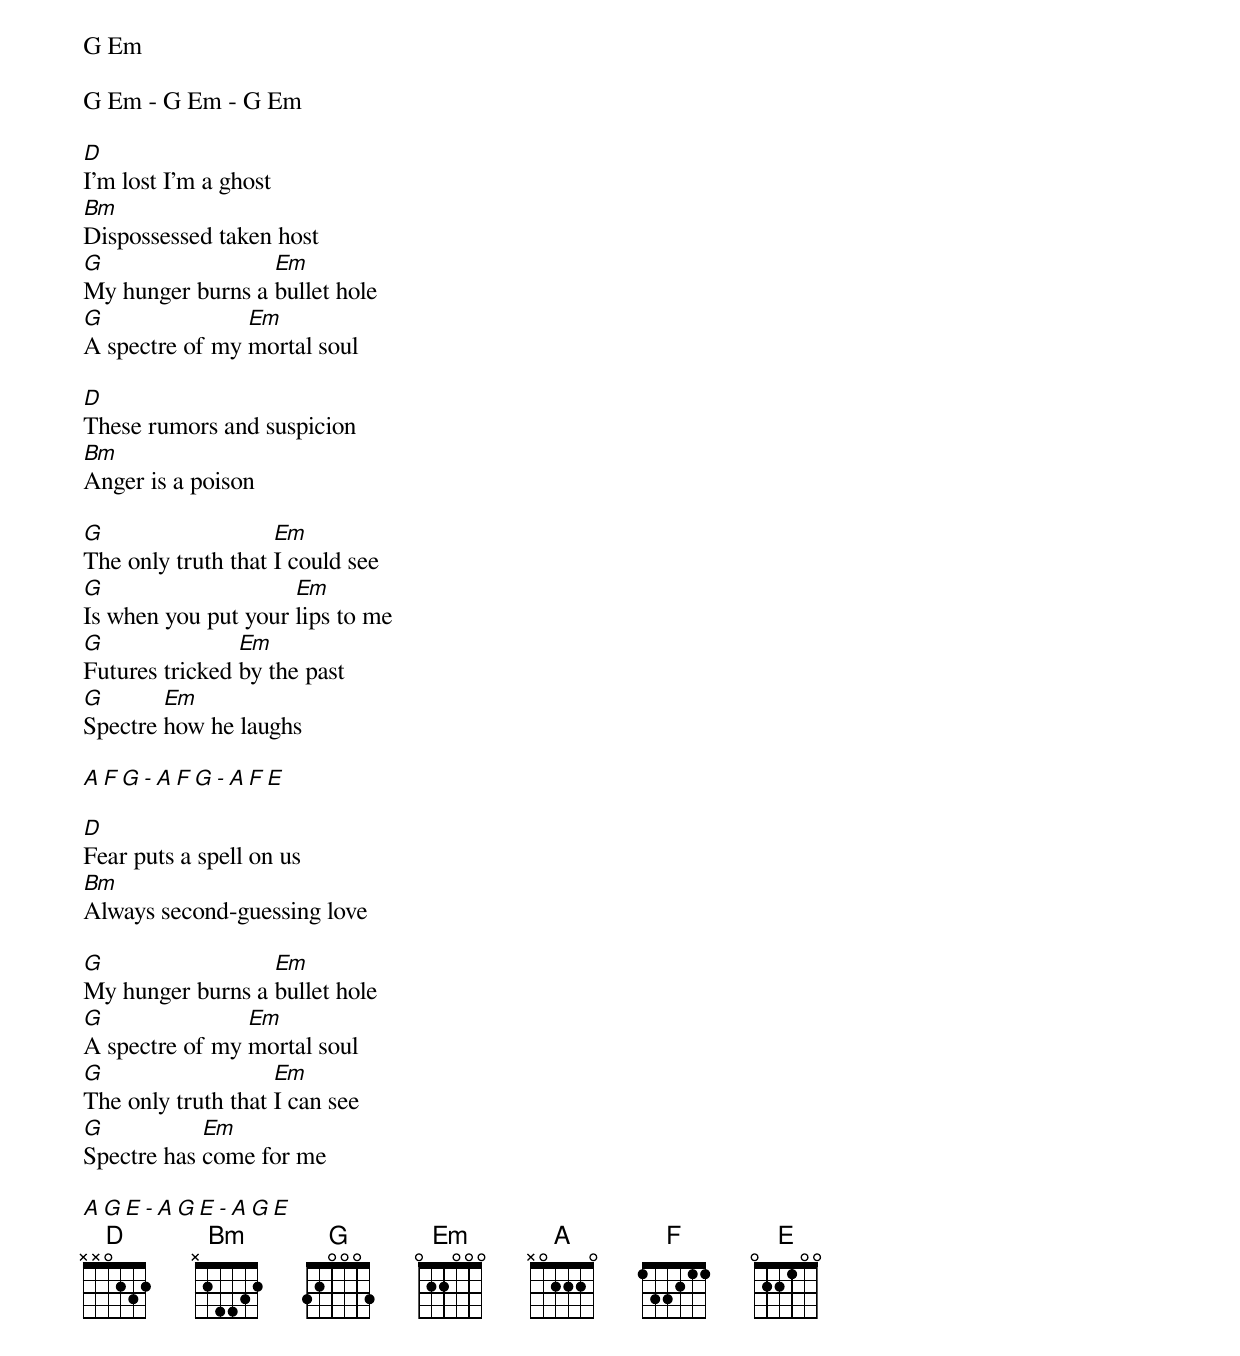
G Em

G Em - G Em - G Em

D
I'm lost I'm a ghost
Bm
Dispossessed taken host
G                 Em
My hunger burns a bullet hole
G               Em
A spectre of my mortal soul

D
These rumors and suspicion
Bm
Anger is a poison

G                   Em
The only truth that I could see
G                    Em
Is when you put your lips to me
G               Em
Futures tricked by the past
G       Em
Spectre how he laughs

A F G - A F G - A F E

D
Fear puts a spell on us
Bm
Always second-guessing love

G                 Em
My hunger burns a bullet hole
G               Em
A spectre of my mortal soul
G                   Em
The only truth that I can see
G           Em
Spectre has come for me

A G E - A G E - A G E
